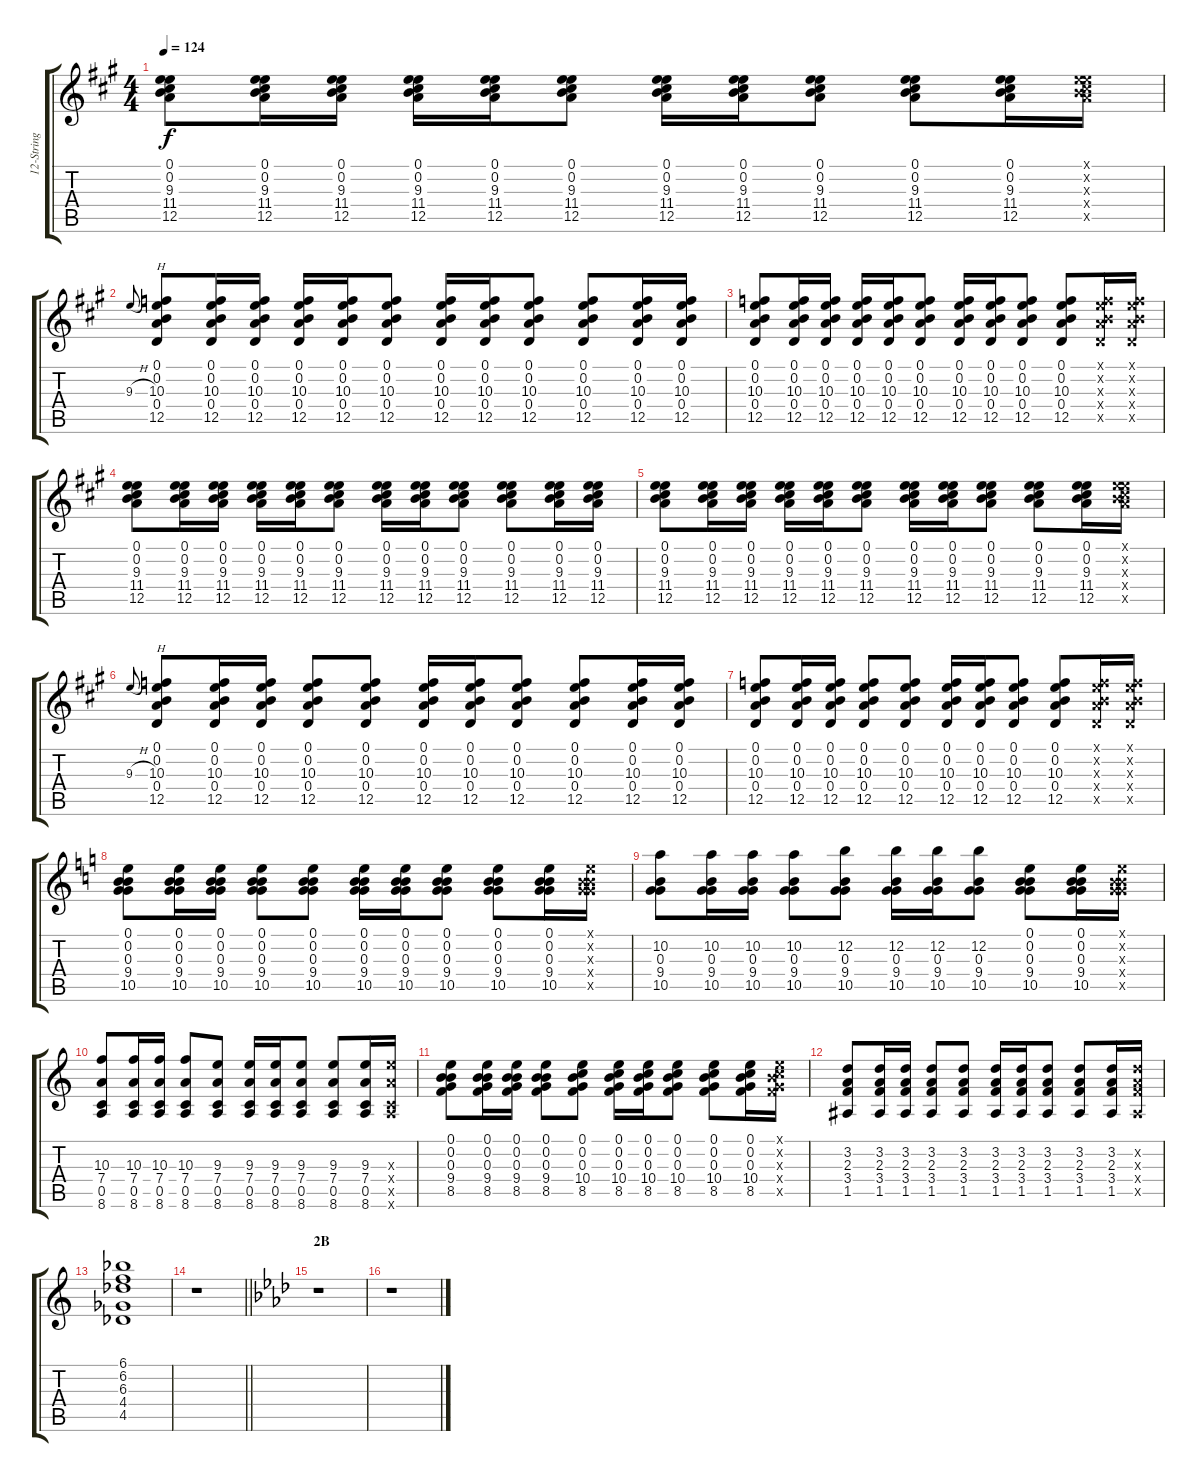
\track ("12-String Acoustic Guitar" "12-String ") {solo instrument acousticguitarsteel}
\staff {score tabs}
\tuning (E4 B3 G3 D3 A2 E2) {hide}
\ts (4 4)
\tempo 124
\clef g2
\ks a
(0.1 0.2 9.3 11.4 12.5).8{dy f} (0.1 0.2 9.3 11.4 12.5).16 (0.1 0.2 9.3 11.4 12.5).16 (0.1 0.2 9.3 11.4 12.5).16 (0.1 0.2 9.3 11.4 12.5).16 (0.1 0.2 9.3 11.4 12.5).8 (0.1 0.2 9.3 11.4 12.5).16 (0.1 0.2 9.3 11.4 12.5).16 (0.1 0.2 9.3 11.4 12.5).8 (0.1 0.2 9.3 11.4 12.5).8 (0.1 0.2 9.3 11.4 12.5).16 (0.1{x} 0.2{x} 9.3{x} 11.4{x} 12.5{x}).16 |
9.3{h}.8{gr onbeat} (0.1 0.2 10.3 0.4 12.5).8{txt "H"} (0.1 0.2 10.3 0.4 12.5).16 (0.1 0.2 10.3 0.4 12.5).16 (0.1 0.2 10.3 0.4 12.5).16 (0.1 0.2 10.3 0.4 12.5).16 (0.1 0.2 10.3 0.4 12.5).8 (0.1 0.2 10.3 0.4 12.5).16 (0.1 0.2 10.3 0.4 12.5).16 (0.1 0.2 10.3 0.4 12.5).8 (0.1 0.2 10.3 0.4 12.5).8 (0.1 0.2 10.3 0.4 12.5).16 (0.1 0.2 10.3 0.4 12.5).16 |
(0.1 0.2 10.3 0.4 12.5).8 (0.1 0.2 10.3 0.4 12.5).16 (0.1 0.2 10.3 0.4 12.5).16 (0.1 0.2 10.3 0.4 12.5).16 (0.1 0.2 10.3 0.4 12.5).16 (0.1 0.2 10.3 0.4 12.5).8 (0.1 0.2 10.3 0.4 12.5).16 (0.1 0.2 10.3 0.4 12.5).16 (0.1 0.2 10.3 0.4 12.5).8 (0.1 0.2 10.3 0.4 12.5).8 (0.1{x} 0.2{x} 10.3{x} 0.4{x} 12.5{x}).16 (0.1{x} 0.2{x} 10.3{x} 0.4{x} 12.5{x}).16 |
(0.1 0.2 9.3 11.4 12.5).8 (0.1 0.2 9.3 11.4 12.5).16 (0.1 0.2 9.3 11.4 12.5).16 (0.1 0.2 9.3 11.4 12.5).16 (0.1 0.2 9.3 11.4 12.5).16 (0.1 0.2 9.3 11.4 12.5).8 (0.1 0.2 9.3 11.4 12.5).16 (0.1 0.2 9.3 11.4 12.5).16 (0.1 0.2 9.3 11.4 12.5).8 (0.1 0.2 9.3 11.4 12.5).8 (0.1 0.2 9.3 11.4 12.5).16 (0.1 0.2 9.3 11.4 12.5).16 |
(0.1 0.2 9.3 11.4 12.5).8 (0.1 0.2 9.3 11.4 12.5).16 (0.1 0.2 9.3 11.4 12.5).16 (0.1 0.2 9.3 11.4 12.5).16 (0.1 0.2 9.3 11.4 12.5).16 (0.1 0.2 9.3 11.4 12.5).8 (0.1 0.2 9.3 11.4 12.5).16 (0.1 0.2 9.3 11.4 12.5).16 (0.1 0.2 9.3 11.4 12.5).8 (0.1 0.2 9.3 11.4 12.5).8 (0.1 0.2 9.3 11.4 12.5).16 (0.1{x} 0.2{x} 9.3{x} 11.4{x} 12.5{x}).16 |
9.3{h}.8{gr onbeat} (0.1 0.2 10.3 0.4 12.5).8{txt "H"} (0.1 0.2 10.3 0.4 12.5).16 (0.1 0.2 10.3 0.4 12.5).16 (0.1 0.2 10.3 0.4 12.5).8 (0.1 0.2 10.3 0.4 12.5).8 (0.1 0.2 10.3 0.4 12.5).16 (0.1 0.2 10.3 0.4 12.5).16 (0.1 0.2 10.3 0.4 12.5).8 (0.1 0.2 10.3 0.4 12.5).8 (0.1 0.2 10.3 0.4 12.5).16 (0.1 0.2 10.3 0.4 12.5).16 |
(0.1 0.2 10.3 0.4 12.5).8 (0.1 0.2 10.3 0.4 12.5).16 (0.1 0.2 10.3 0.4 12.5).16 (0.1 0.2 10.3 0.4 12.5).8 (0.1 0.2 10.3 0.4 12.5).8 (0.1 0.2 10.3 0.4 12.5).16 (0.1 0.2 10.3 0.4 12.5).16 (0.1 0.2 10.3 0.4 12.5).8 (0.1 0.2 10.3 0.4 12.5).8 (0.1{x} 0.2{x} 10.3{x} 0.4{x} 12.5{x}).16 (0.1{x} 0.2{x} 10.3{x} 0.4{x} 12.5{x}).16 |
\ks c
(0.1 0.2 0.3 9.4 10.5).8 (0.1 0.2 0.3 9.4 10.5).16 (0.1 0.2 0.3 9.4 10.5).16 (0.1 0.2 0.3 9.4 10.5).8 (0.1 0.2 0.3 9.4 10.5).8 (0.1 0.2 0.3 9.4 10.5).16 (0.1 0.2 0.3 9.4 10.5).16 (0.1 0.2 0.3 9.4 10.5).8 (0.1 0.2 0.3 9.4 10.5).8 (0.1 0.2 0.3 9.4 10.5).16 (0.1{x} 0.2{x} 0.3{x} 9.4{x} 10.5{x}).16 |
(10.2 0.3 9.4 10.5).8 (10.2 0.3 9.4 10.5).16 (10.2 0.3 9.4 10.5).16 (10.2 0.3 9.4 10.5).8 (12.2 0.3 9.4 10.5).8 (12.2 0.3 9.4 10.5).16 (12.2 0.3 9.4 10.5).16 (12.2 0.3 9.4 10.5).8 (0.1 0.2 0.3 9.4 10.5).8 (0.1 0.2 0.3 9.4 10.5).16 (0.1{x} 0.2{x} 0.3{x} 9.4{x} 10.5{x}).16 |
(10.3 7.4 0.5 8.6).8 (10.3 7.4 0.5 8.6).16 (10.3 7.4 0.5 8.6).16 (10.3 7.4 0.5 8.6).8 (9.3 7.4 0.5 8.6).8 (9.3 7.4 0.5 8.6).16 (9.3 7.4 0.5 8.6).16 (9.3 7.4 0.5 8.6).8 (9.3 7.4 0.5 8.6).8 (9.3 7.4 0.5 8.6).16 (9.3{x} 7.4{x} 0.5{x} 8.6{x}).16 |
(0.1 0.2 0.3 9.4 8.5).8 (0.1 0.2 0.3 9.4 8.5).16 (0.1 0.2 0.3 9.4 8.5).16 (0.1 0.2 0.3 9.4 8.5).8 (0.1 0.2 0.3 10.4 8.5).8 (0.1 0.2 0.3 10.4 8.5).16 (0.1 0.2 0.3 10.4 8.5).16 (0.1 0.2 0.3 10.4 8.5).8 (0.1 0.2 0.3 10.4 8.5).8 (0.1 0.2 0.3 10.4 8.5).16 (0.1{x} 0.2{x} 0.3{x} 10.4{x} 8.5{x}).16 |
(3.2 2.3 3.4 1.5).8 (3.2 2.3 3.4 1.5).16 (3.2 2.3 3.4 1.5).16 (3.2 2.3 3.4 1.5).8 (3.2 2.3 3.4 1.5).8 (3.2 2.3 3.4 1.5).16 (3.2 2.3 3.4 1.5).16 (3.2 2.3 3.4 1.5).8 (3.2 2.3 3.4 1.5).8 (3.2 2.3 3.4 1.5).16 (3.2{x} 2.3{x} 3.4{x} 1.5{x}).16 |
(6.1{acc b} 6.2 6.3{acc b} 4.4{acc b} 4.5{acc b}).1 |
\barLineRight lightlight
r.1 |
\section ("" "2B")
\ks ab
r.1 |
r.1
